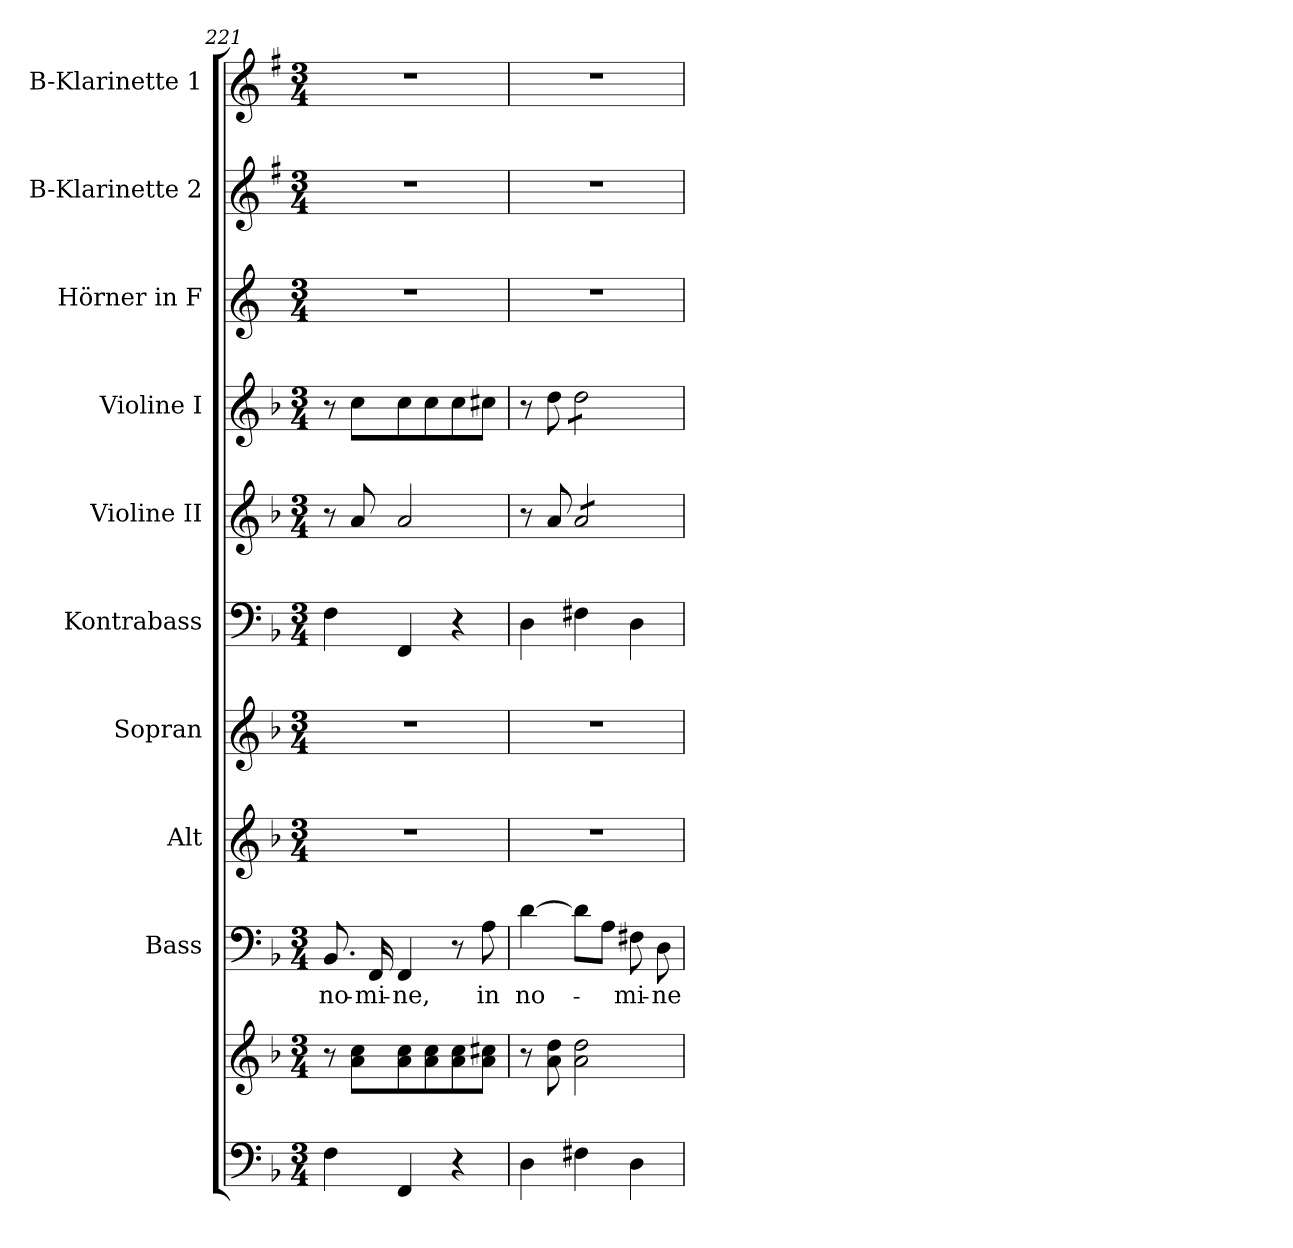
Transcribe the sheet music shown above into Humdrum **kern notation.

**kern	**kern	**kern	**text	**kern	**kern	**kern	**kern	**kern	**kern	**kern	**kern
*part10	*part10	*part9	*part9	*part8	*part7	*part6	*part5	*part4	*part3	*part2	*part1
*staff11	*staff10	*staff9	*staff9	*staff8	*staff7	*staff6	*staff5	*staff4	*staff3	*staff2	*staff1
*	*	*I"Bass	*	*I"Alt	*I"Sopran	*I"Kontrabass	*I"Violine II	*I"Violine I	*I"Hörner in F	*I"B-Klarinette 2	*I"B-Klarinette 1
*	*	*I'B.	*	*I'A.	*I'S.	*I'Kb.	*I'Vl. II	*I'Vl. I	*	*I'B Kl. 2	*I'B Kl. 1
*clefF4	*clefG2	*clefF4	*	*clefG2	*clefG2	*clefF4	*clefG2	*clefG2	*clefG2	*clefG2	*clefG2
*	*	*	*	*	*	*ITrd7c12	*	*	*ITrd4c7	*ITrd1c2	*ITrd1c2
*k[b-]	*k[b-]	*k[b-]	*	*k[b-]	*k[b-]	*k[b-]	*k[b-]	*k[b-]	*k[b-]	*k[b-]	*k[b-]
*F:	*F:	*F:	*	*F:	*F:	*F:	*F:	*F:	*F:	*F:	*F:
*M3/4	*M3/4	*M3/4	*	*M3/4	*M3/4	*M3/4	*M3/4	*M3/4	*M3/4	*M3/4	*M3/4
=221	=221	=221	=221	=221	=221	=221	=221	=221	=221	=221	=221
!	!	!	!LO:LY:b	!	!	!	!	!	!	!	!
4F\	8r	8.BB-/	no-	2.r	2.r	4FF\	8r	8r	2.r	2.r	2.r
.	8a\ 8cc\L	.	.	.	.	.	8a/	8cc\L	.	.	.
!	!	!	!LO:LY:b	!	!	!	!	!	!	!	!
.	.	16FF/	-mi-	.	.	.	.	.	.	.	.
!	!	!	!LO:LY:b	!	!	!	!	!	!	!	!
4FF/	8a\ 8cc\	4FF/	-ne,	.	.	4FFF/	2a/	8cc\	.	.	.
.	8a\ 8cc\	.	.	.	.	.	.	8cc\	.	.	.
4r	8a\ 8cc\	8r	.	.	.	4r	.	8cc\	.	.	.
!	!	!	!LO:LY:b	!	!	!	!	!	!	!	!
.	8a\ 8cc#X\J	8A\	in	.	.	.	.	8cc#X\J	.	.	.
=222	=222	=222	=222	=222	=222	=222	=222	=222	=222	=222	=222
!	!	!	!LO:LY:b	!	!	!	!	!	!	!	!
4D\	8r	[4d\	no-	2.r	2.r	4DD\	8r	8r	2.r	2.r	2.r
.	8a\ 8dd\	.	.	.	.	.	8a/	8dd\	.	.	.
*	*	*	*	*	*	*	*tremolo	*	*	*	*
*	*	*	*	*	*	*	*	*tremolo	*	*	*
4F#X\	2a\ 2dd\	8d\L]	.	.	.	4FF#X\	8a/L	8dd\L	.	.	.
.	.	8A\J	.	.	.	.	8a/	8dd\	.	.	.
!	!	!	!LO:LY:b	!	!	!	!	!	!	!	!
4D\	.	8F#X\	-mi-	.	.	4DD\	8a/	8dd\	.	.	.
!	!	!	!LO:LY:b	!	!	!	!	!	!	!	!
.	.	8D\	-ne	.	.	.	8a/J	8dd\J	.	.	.
*	*	*	*	*	*	*	*	*Xtremolo	*	*	*
*	*	*	*	*	*	*	*Xtremolo	*	*	*	*
=	=	=	=	=	=	=	=	=	=	=	=
*-	*-	*-	*-	*-	*-	*-	*-	*-	*-	*-	*-
